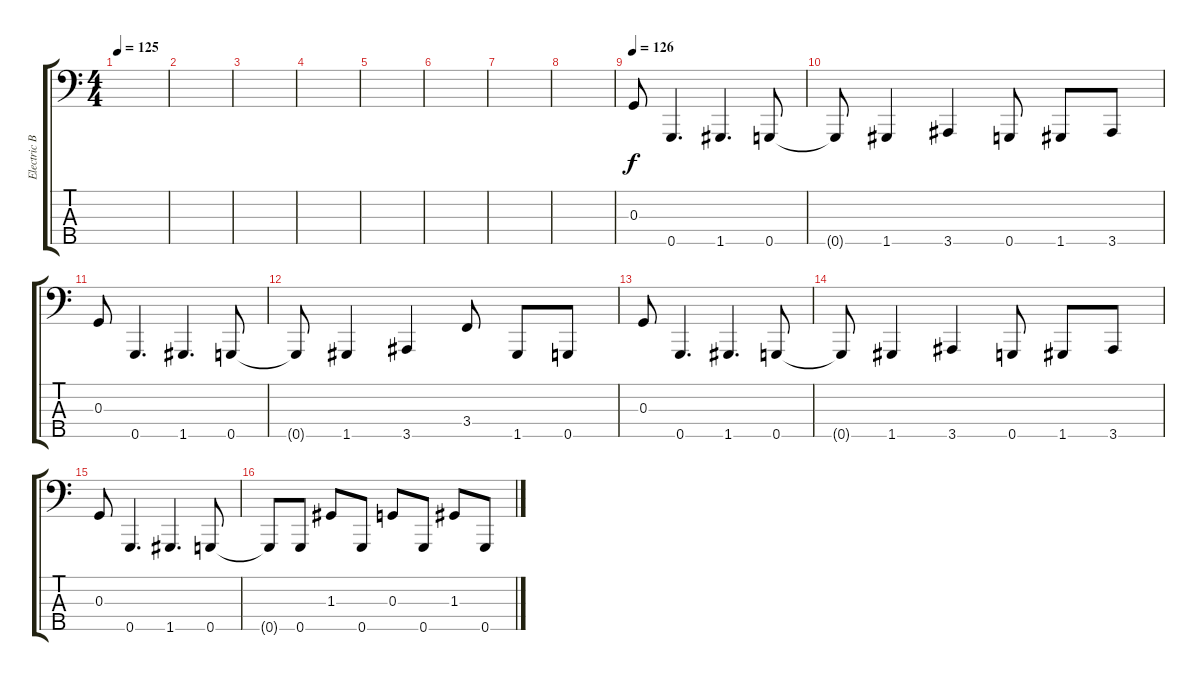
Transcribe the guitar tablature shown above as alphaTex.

\track ("Electric Bass" "Electric B") {instrument electricbassfinger}
\staff {score tabs}
\tuning (F2 C2 G1 D1 G0) {hide}
\ts (4 4)
\tempo 125
\clef f4
\ks c
|
|
|
|
|
|
|
|
\tempo 126
0.3.8 0.5.4{d} 1.5.4{d} 0.5.8 |
0.5{t}.8 1.5.4 3.5.4 0.5.8 1.5.8 3.5.8 |
0.3.8 0.5.4{d} 1.5.4{d} 0.5.8 |
0.5{t}.8 1.5.4 3.5.4 3.4.8 1.5.8 0.5.8 |
0.3.8 0.5.4{d} 1.5.4{d} 0.5.8 |
0.5{t}.8 1.5.4 3.5.4 0.5.8 1.5.8 3.5.8 |
0.3.8 0.5.4{d} 1.5.4{d} 0.5.8 |
0.5{t}.8 0.5.8 1.3.8 0.5.8 0.3.8 0.5.8 1.3.8 0.5.8
